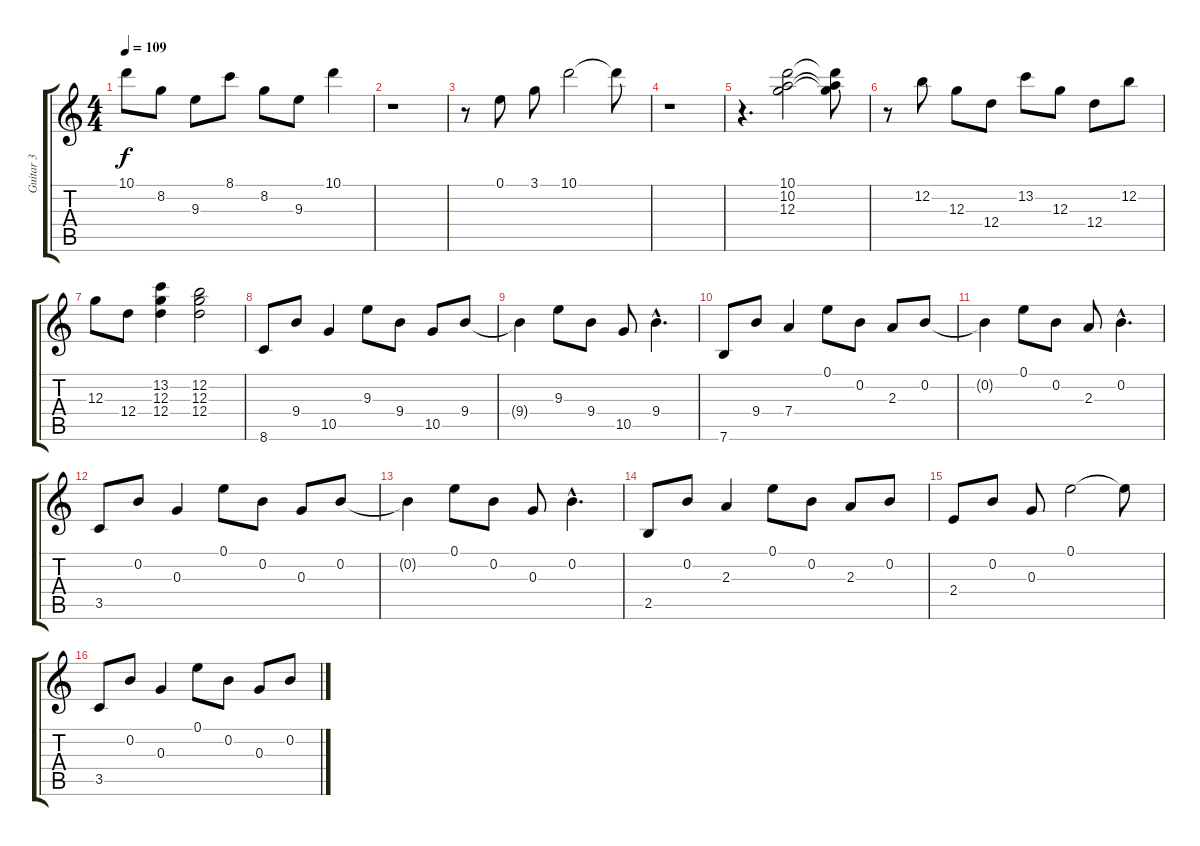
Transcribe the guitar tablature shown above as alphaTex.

\track ("Guitar 3" "Guitar 3") {instrument distortionguitar}
\staff {score tabs}
\tuning (E4 B3 G3 D3 A2 E2) {hide}
\ts (4 4)
\tempo 109
\clef g2
\ks c
10.1.8{dy f} 8.2.8 9.3.8 8.1.8 8.2.8 9.3.8 10.1.4 |
r.1 |
r.8 0.1.8 3.1.8 10.1.2 10.1{t}.8 |
r.1 |
r.4{d} (10.1 10.2 12.3).2 (10.1{t} 10.2{t} 12.3{t}).8 |
r.8 12.2.8 12.3.8 12.4.8 13.2.8 12.3.8 12.4.8 12.2.8 |
12.3.8 12.4.8 (13.2 12.3 12.4).4 (12.2 12.3 12.4).2 |
8.6.8 9.4.8 10.5.4 9.3.8 9.4.8 10.5.8 9.4.8 |
9.4{t}.4 9.3.8 9.4.8 10.5.8 9.4{hac}.4{d} |
7.6.8 9.4.8 7.4.4 0.1.8 0.2.8 2.3.8 0.2.8 |
0.2{t}.4 0.1.8 0.2.8 2.3.8 0.2{hac}.4{d} |
3.5.8 0.2.8 0.3.4 0.1.8 0.2.8 0.3.8 0.2.8 |
0.2{t}.4 0.1.8 0.2.8 0.3.8 0.2{hac}.4{d} |
2.5.8 0.2.8 2.3.4 0.1.8 0.2.8 2.3.8 0.2.8 |
2.4.8 0.2.8 0.3.8 0.1.2 0.1{t}.8 |
3.5.8 0.2.8 0.3.4 0.1.8 0.2.8 0.3.8 0.2.8
